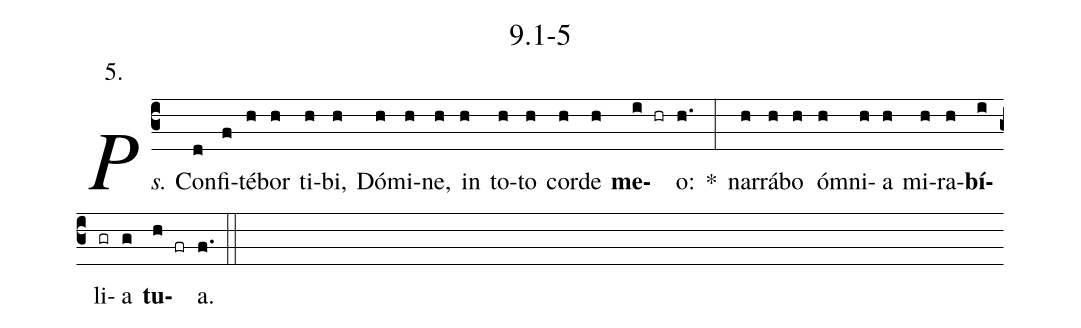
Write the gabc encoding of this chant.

name: 9.1-5;
annotation: 5.;
%%
(c3)<i>Ps.</i> Con(d)fi(f)té(h)bor(h) ti(h)bi,(h) Dó(h)mi(h)ne,(h) in(h) to(h)to(h) cor(h)de(h) <b>me</b>(i hr)o:(h.) *(:) nar(h)rá(h)bo(h) óm(h)ni(h)a(h) mi(h)ra(h)<b>bí</b>(i)li(gr)a(g) <b>tu</b>(h fr)a.(f.) (::)


%E(h) u(h) o(i) u(g) a(h) e.(f.) (::)
